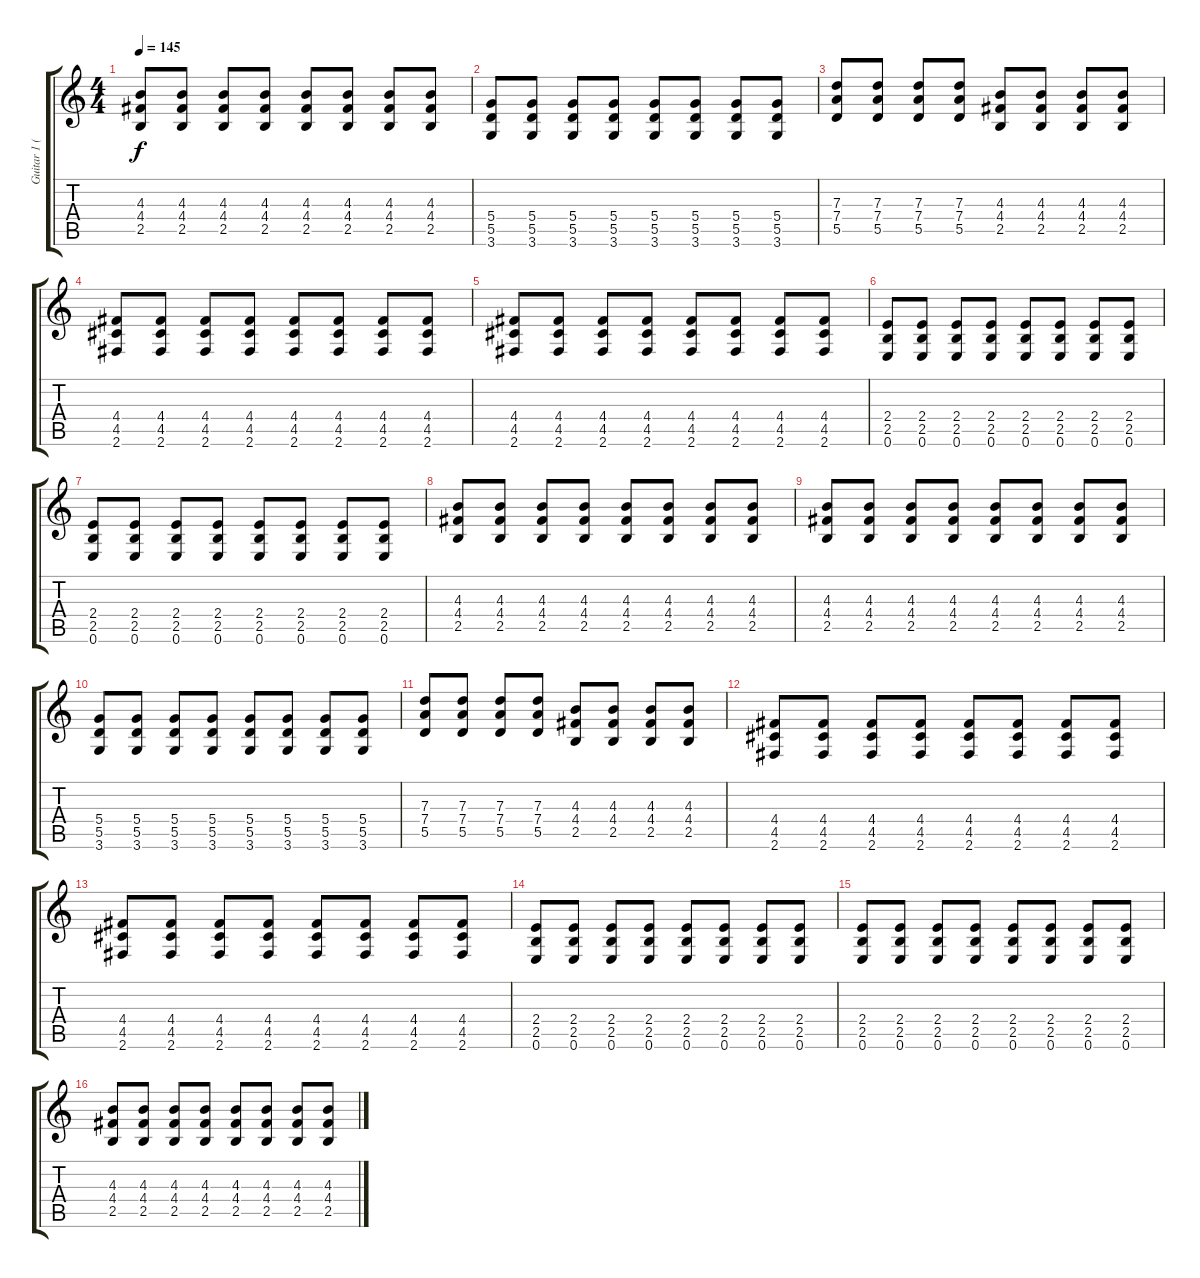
\track ("Guitar 1 (Rhythm)" "Guitar 1 (") {instrument distortionguitar}
\staff {score tabs}
\tuning (E4 B3 G3 D3 A2 E2) {hide}
\ts (4 4)
\tempo 145
\clef g2
\ks c
(4.3 4.4 2.5).8{dy f} (4.3 4.4 2.5).8 (4.3 4.4 2.5).8 (4.3 4.4 2.5).8 (4.3 4.4 2.5).8 (4.3 4.4 2.5).8 (4.3 4.4 2.5).8 (4.3 4.4 2.5).8 |
(5.4 5.5 3.6).8 (5.4 5.5 3.6).8 (5.4 5.5 3.6).8 (5.4 5.5 3.6).8 (5.4 5.5 3.6).8 (5.4 5.5 3.6).8 (5.4 5.5 3.6).8 (5.4 5.5 3.6).8 |
(7.3 7.4 5.5).8 (7.3 7.4 5.5).8 (7.3 7.4 5.5).8 (7.3 7.4 5.5).8 (4.3 4.4 2.5).8 (4.3 4.4 2.5).8 (4.3 4.4 2.5).8 (4.3 4.4 2.5).8 |
(4.4 4.5 2.6).8 (4.4 4.5 2.6).8 (4.4 4.5 2.6).8 (4.4 4.5 2.6).8 (4.4 4.5 2.6).8 (4.4 4.5 2.6).8 (4.4 4.5 2.6).8 (4.4 4.5 2.6).8 |
(4.4 4.5 2.6).8 (4.4 4.5 2.6).8 (4.4 4.5 2.6).8 (4.4 4.5 2.6).8 (4.4 4.5 2.6).8 (4.4 4.5 2.6).8 (4.4 4.5 2.6).8 (4.4 4.5 2.6).8 |
(2.4 2.5 0.6).8 (2.4 2.5 0.6).8 (2.4 2.5 0.6).8 (2.4 2.5 0.6).8 (2.4 2.5 0.6).8 (2.4 2.5 0.6).8 (2.4 2.5 0.6).8 (2.4 2.5 0.6).8 |
(2.4 2.5 0.6).8 (2.4 2.5 0.6).8 (2.4 2.5 0.6).8 (2.4 2.5 0.6).8 (2.4 2.5 0.6).8 (2.4 2.5 0.6).8 (2.4 2.5 0.6).8 (2.4 2.5 0.6).8 |
(4.3 4.4 2.5).8 (4.3 4.4 2.5).8 (4.3 4.4 2.5).8 (4.3 4.4 2.5).8 (4.3 4.4 2.5).8 (4.3 4.4 2.5).8 (4.3 4.4 2.5).8 (4.3 4.4 2.5).8 |
(4.3 4.4 2.5).8 (4.3 4.4 2.5).8 (4.3 4.4 2.5).8 (4.3 4.4 2.5).8 (4.3 4.4 2.5).8 (4.3 4.4 2.5).8 (4.3 4.4 2.5).8 (4.3 4.4 2.5).8 |
(5.4 5.5 3.6).8 (5.4 5.5 3.6).8 (5.4 5.5 3.6).8 (5.4 5.5 3.6).8 (5.4 5.5 3.6).8 (5.4 5.5 3.6).8 (5.4 5.5 3.6).8 (5.4 5.5 3.6).8 |
(7.3 7.4 5.5).8 (7.3 7.4 5.5).8 (7.3 7.4 5.5).8 (7.3 7.4 5.5).8 (4.3 4.4 2.5).8 (4.3 4.4 2.5).8 (4.3 4.4 2.5).8 (4.3 4.4 2.5).8 |
(4.4 4.5 2.6).8 (4.4 4.5 2.6).8 (4.4 4.5 2.6).8 (4.4 4.5 2.6).8 (4.4 4.5 2.6).8 (4.4 4.5 2.6).8 (4.4 4.5 2.6).8 (4.4 4.5 2.6).8 |
(4.4 4.5 2.6).8 (4.4 4.5 2.6).8 (4.4 4.5 2.6).8 (4.4 4.5 2.6).8 (4.4 4.5 2.6).8 (4.4 4.5 2.6).8 (4.4 4.5 2.6).8 (4.4 4.5 2.6).8 |
(2.4 2.5 0.6).8 (2.4 2.5 0.6).8 (2.4 2.5 0.6).8 (2.4 2.5 0.6).8 (2.4 2.5 0.6).8 (2.4 2.5 0.6).8 (2.4 2.5 0.6).8 (2.4 2.5 0.6).8 |
(2.4 2.5 0.6).8 (2.4 2.5 0.6).8 (2.4 2.5 0.6).8 (2.4 2.5 0.6).8 (2.4 2.5 0.6).8 (2.4 2.5 0.6).8 (2.4 2.5 0.6).8 (2.4 2.5 0.6).8 |
(4.3 4.4 2.5).8 (4.3 4.4 2.5).8 (4.3 4.4 2.5).8 (4.3 4.4 2.5).8 (4.3 4.4 2.5).8 (4.3 4.4 2.5).8 (4.3 4.4 2.5).8 (4.3 4.4 2.5).8
